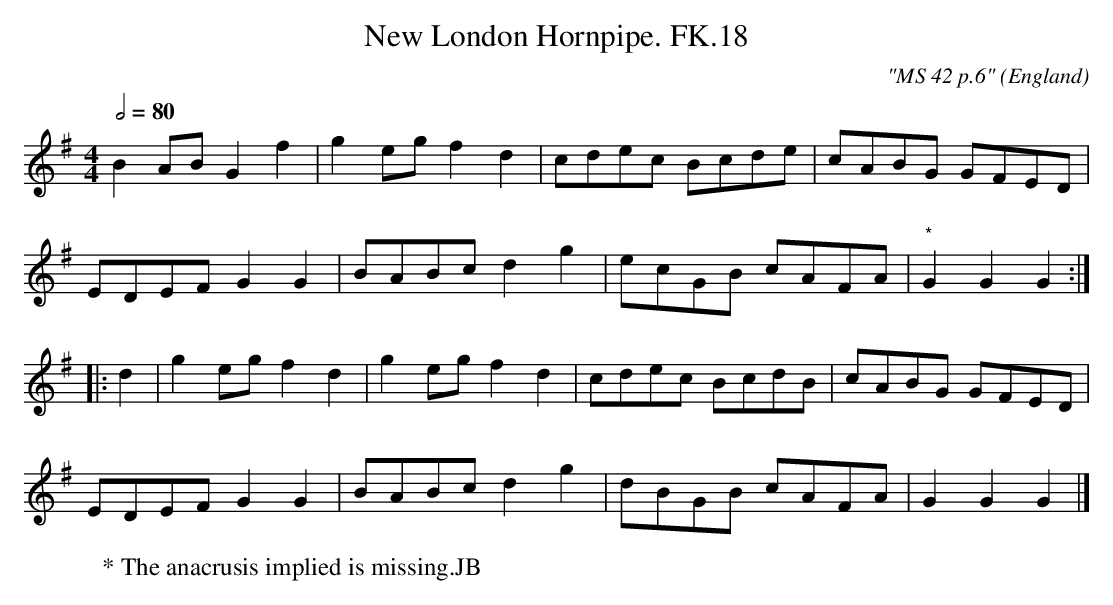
X:1
T:New London Hornpipe. FK.18
C:"MS 42 p.6"
L:1/8
M:4/4
O:England
Q:1/2=80
K:G
B2 AB G2 f2 | g2 eg f2 d2 | cdec Bcde | cABG GFED |!
EDEF G2 G2 | BABc d2 g2 | ecGB cAFA |"*"G2 G2 G2:|!
|: d2 | g2 eg f2 d2 | g2 eg f2 d2 | cdec BcdB | cABG GFED |!
EDEF G2 G2 | BABc d2 g2 | dBGB cAFA | G2 G2 G2 |]
W: * The anacrusis implied is missing.JB
